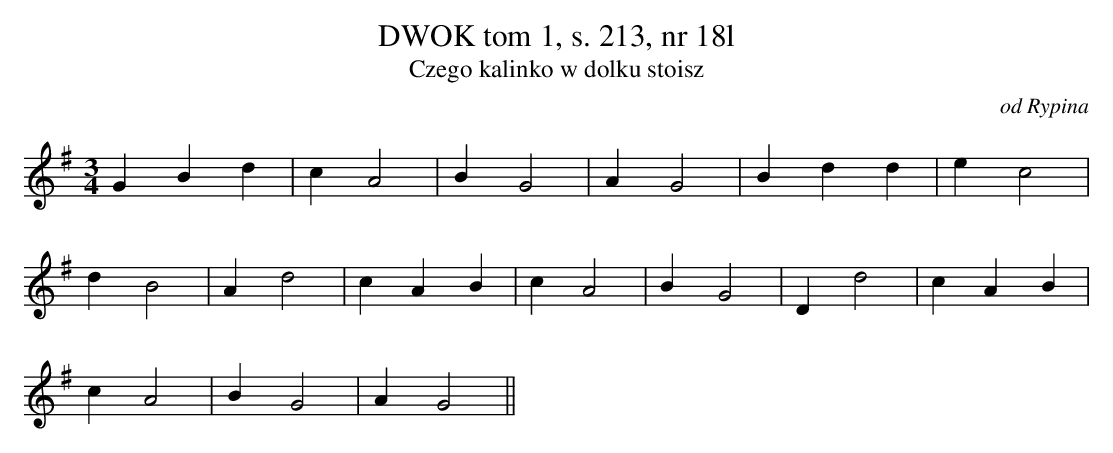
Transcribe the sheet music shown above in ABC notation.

X:1
T:DWOK tom 1, s. 213, nr 18l
T:Czego kalinko w dolku stoisz
O:od Rypina
M:3/4
L:1/4
K:G
GBd | cA2 | BG2 | AG2 |Bdd | ec2 |
 dB2 | Ad2 |cAB | cA2 | BG2 | Dd2 | cAB |
cA2 | BG2 | AG2||
